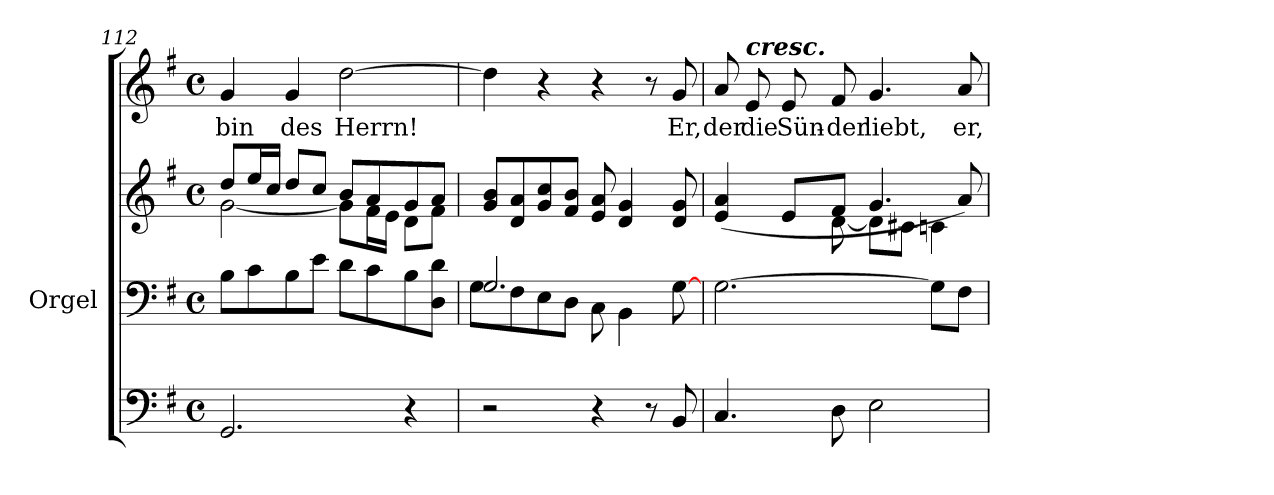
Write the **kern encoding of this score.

**kern	**kern	**kern	**kern	**text
*part3	*part2	*part2	*part1	*part1
*staff4	*staff3	*staff2	*staff1	*staff1
*	*I"Orgel	*	*	*
*	*I'Org.	*	*	*
!!LO:PB:g=z
*clefF4	*clefF4	*clefG2	*clefG2	*
*k[f#]	*k[f#]	*k[f#]	*k[f#]	*
*G:	*G:	*G:	*G:	*
*M4/4	*M4/4	*M4/4	*M4/4	*
*met(c)	*met(c)	*met(c)	*met(c)	*
=112	=112	=112	=112	=112
*	*	*^	*	*
!	!	!	!	!	!LO:LY:b
2.GG/	8B\L	8dd/L	[<2g\	4g/	bin
.	8c\	16ee/L	.	.	.
.	.	16cc/JJ	.	.	.
!	!	!	!	!	!LO:LY:b
.	8B\	8dd/L	.	4g/	des
.	8e\J	8cc/J	.	.	.
!	!	!	!	!	!LO:LY:b
.	8d\L	8b/L	8g\L]	[2dd\	Herrn!
.	8c\	8a/	16f#\L	.	.
.	.	.	16e\JJ	.	.
4r	8B\	8g/	8d\L	.	.
.	8D\ 8d\J	8a/J	8f#\J	.	.
*	*	*v	*v	*	*
=113	=113	=113	=113	=113
*	*^	*	*	*
2r	2.G/	8G\L	8g/ 8b/L	4dd\]	.
.	.	8F#\	8d/ 8a/	.	.
.	.	8E\	8g/ 8cc/	4r	.
.	.	8D\J	8f#/ 8b/J	.	.
4r	.	8C\	8e/ 8a/	4r	.
.	.	4BB\	4d/ 4g/	.	.
8r	4ryy	.	.	8r	.
!	!	!	!	!	!LO:LY:b
8BB/	.	[>8G\	8d/ 8g/	8g/	Er,
=114	=114	=114	=114	=114	=114
*	*	*	*^	*	*
!	!	!	!	!	!	!LO:LY:b
*	*v	*v	*	*	*	*
4.C/	[2.G\	(4e/ 4a/	4.ryy	8a/	der
!	!	!	!	!LO:TX:a:Bi:t=cresc.	!
!	!	!	!	!	!LO:LY:b
.	.	.	.	8e/	die
!	!	!	!	!	!LO:LY:b
.	.	8e/L	.	8e/	Sün-
!	!	!	!	!	!LO:LY:b
8D\	.	8f#/J	[<8d\	8f#/	-der
!	!	!	!	!	!LO:LY:b
2E\	.	4.g/	8d\L]	4.g/	liebt,
.	.	.	8c#X\J	.	.
.	8G\L]	.	4cn\	.	.
!	!	!	!	!	!LO:LY:b
.	8F#\J	8a/)	.	8a/	er,
*	*	*v	*v	*	*
=	=	=	=	=
*-	*-	*-	*-	*-
